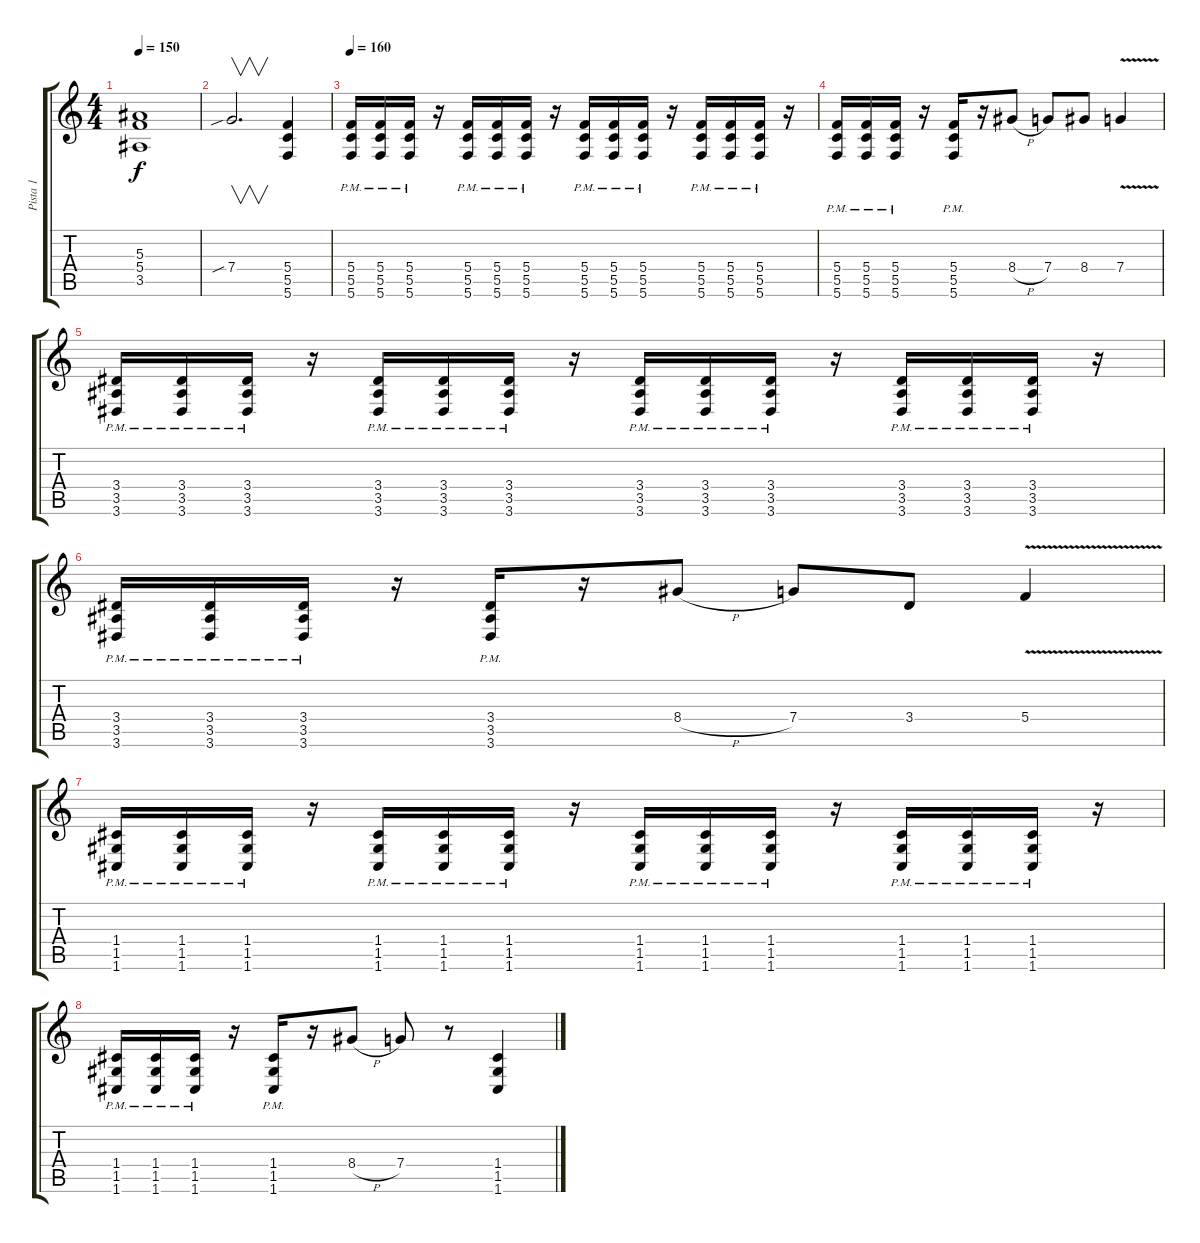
\track ("Pista 1" "Pista 1") {instrument distortionguitar}
\staff {score tabs}
\tuning (D4 A3 F3 C3 G2 C2) {hide}
\ts (4 4)
\tempo 150
\clef g2
\ks c
(5.3 5.4 3.5).1{dy f} |
7.4{sib}.2{v d} (5.4 5.5 5.6).4 |
\tempo 160
(5.4{pm} 5.5{pm} 5.6{pm}).16 (5.4{pm} 5.5{pm} 5.6{pm}).16 (5.4{pm} 5.5{pm} 5.6{pm}).16 r.16 (5.4{pm} 5.5{pm} 5.6{pm}).16 (5.4{pm} 5.5{pm} 5.6{pm}).16 (5.4{pm} 5.5{pm} 5.6{pm}).16 r.16 (5.4{pm} 5.5{pm} 5.6{pm}).16 (5.4{pm} 5.5{pm} 5.6{pm}).16 (5.4{pm} 5.5{pm} 5.6{pm}).16 r.16 (5.4{pm} 5.5{pm} 5.6{pm}).16 (5.4{pm} 5.5{pm} 5.6{pm}).16 (5.4{pm} 5.5{pm} 5.6{pm}).16 r.16 |
(5.4{pm} 5.5{pm} 5.6{pm}).16 (5.4{pm} 5.5{pm} 5.6{pm}).16 (5.4{pm} 5.5{pm} 5.6{pm}).16 r.16 (5.4{pm} 5.5{pm} 5.6{pm}).16 r.16 8.4{h}.8 7.4.8 8.4.8 7.4{v}.4 |
(3.4{pm} 3.5{pm} 3.6{pm}).16 (3.4{pm} 3.5{pm} 3.6{pm}).16 (3.4{pm} 3.5{pm} 3.6{pm}).16 r.16 (3.4{pm} 3.5{pm} 3.6{pm}).16 (3.4{pm} 3.5{pm} 3.6{pm}).16 (3.4{pm} 3.5{pm} 3.6{pm}).16 r.16 (3.4{pm} 3.5{pm} 3.6{pm}).16 (3.4{pm} 3.5{pm} 3.6{pm}).16 (3.4{pm} 3.5{pm} 3.6{pm}).16 r.16 (3.4{pm} 3.5{pm} 3.6{pm}).16 (3.4{pm} 3.5{pm} 3.6{pm}).16 (3.4{pm} 3.5{pm} 3.6{pm}).16 r.16 |
(3.4{pm} 3.5{pm} 3.6{pm}).16 (3.4{pm} 3.5{pm} 3.6{pm}).16 (3.4{pm} 3.5{pm} 3.6{pm}).16 r.16 (3.4{pm} 3.5{pm} 3.6{pm}).16 r.16 8.4{h}.8 7.4.8 3.4.8 5.4{v}.4 |
(1.4{pm} 1.5{pm} 1.6{pm}).16 (1.4{pm} 1.5{pm} 1.6{pm}).16 (1.4{pm} 1.5{pm} 1.6{pm}).16 r.16 (1.4{pm} 1.5{pm} 1.6{pm}).16 (1.4{pm} 1.5{pm} 1.6{pm}).16 (1.4{pm} 1.5{pm} 1.6{pm}).16 r.16 (1.4{pm} 1.5{pm} 1.6{pm}).16 (1.4{pm} 1.5{pm} 1.6{pm}).16 (1.4{pm} 1.5{pm} 1.6{pm}).16 r.16 (1.4{pm} 1.5{pm} 1.6{pm}).16 (1.4{pm} 1.5{pm} 1.6{pm}).16 (1.4{pm} 1.5{pm} 1.6{pm}).16 r.16 |
(1.4{pm} 1.5{pm} 1.6{pm}).16 (1.4{pm} 1.5{pm} 1.6{pm}).16 (1.4{pm} 1.5{pm} 1.6{pm}).16 r.16 (1.4{pm} 1.5{pm} 1.6{pm}).16 r.16 8.4{h}.8 7.4.8 r.8 (1.4 1.5 1.6).4
